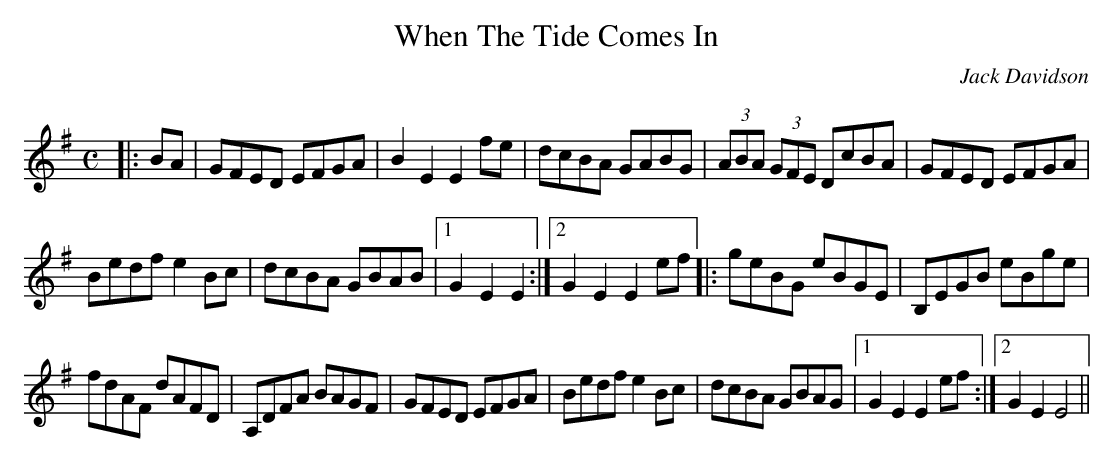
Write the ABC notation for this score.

X:1
T:When The Tide Comes In
C:Jack Davidson
Q:150
M:C
L:1/8
K:Em
|:BA | GFED EFGA | B2 E2 E2 fe | dcBA GABG | (3ABA (3GFE DcBA | GFED EFGA |
Bedf e2 Bc | dcBA GBAB |1 G2 E2 E2 :|2 G2 E2 E2 ef |: geBG eBGE | B,EGB eBge |
fdAF dAFD | A,DFA BAGF | GFED EFGA | Bedf e2 Bc | dcBA GBAG |1 G2 E2 E2 ef :|2 G2 E2 E4 ||
